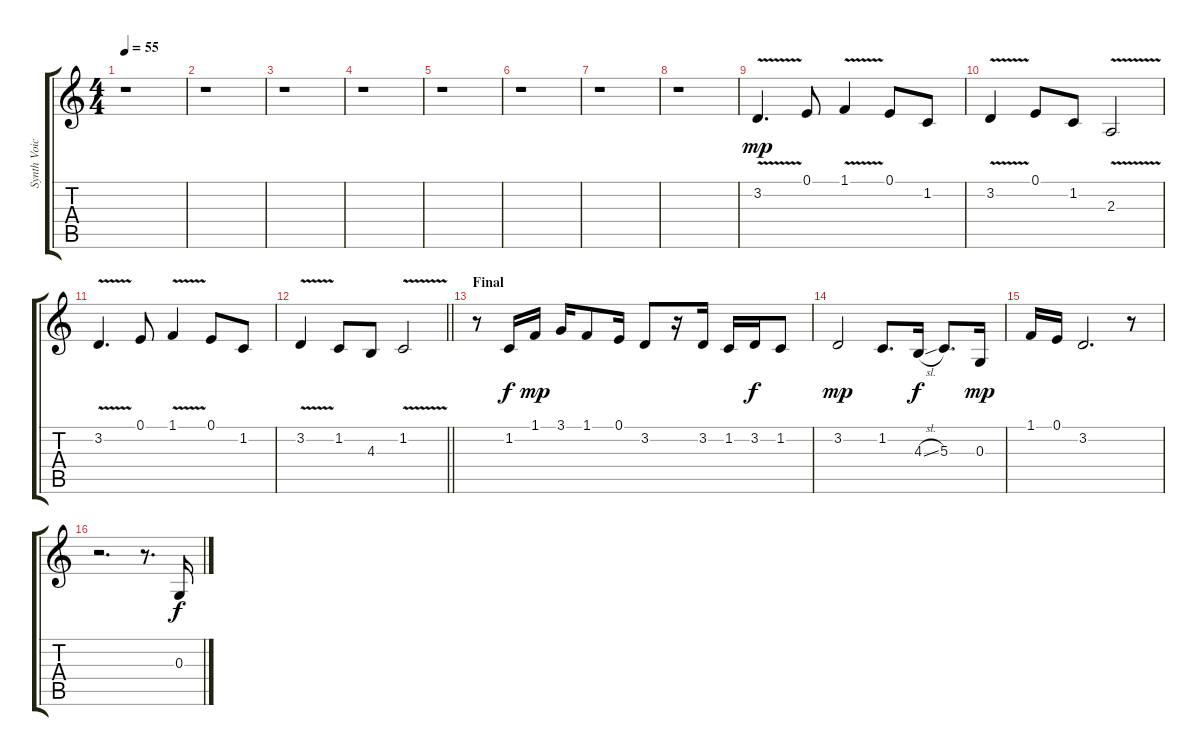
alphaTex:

\track ("Synth Voice" "Synth Voic") {instrument tenorsax}
\staff {score tabs}
\tuning (E4 B3 G3 D3 A2 E2) {hide}
\ts (4 4)
\tempo 55
\clef g2
\ks c
r.1{dy mp} |
r.1 |
r.1 |
r.1 |
r.1 |
r.1 |
r.1 |
r.1 |
3.2{v}.4{d volume 12 instrument fx7echoes} 0.1.8{volume 10} 1.1{v}.4 0.1.8 1.2.8 |
3.2{v}.4 0.1.8 1.2.8 2.3{v}.2{volume 10} |
3.2{v}.4{d volume 10} 0.1.8{volume 10} 1.1{v}.4 0.1.8 1.2.8 |
\barLineRight lightlight
3.2{v}.4 1.2.8 4.3.8 1.2{v}.2{volume 10} |
\section ("" "Final")
r.8{volume 13 instrument tenorsax} 1.2.16{dy f} 1.1.16{dy mp} 3.1.16 1.1.8{volume 11} 0.1.16 3.2.8 r.16 3.2.16 1.2.16 3.2.16{dy f} 1.2.8 |
3.2.2{dy mp volume 10} 1.2.8{d volume 10} 4.3{sl}.16{dy f volume 16} 5.3.8{d} 0.3.16{dy mp volume 11} |
1.1.16 0.1.16 3.2.2{d volume 14} r.8 |
r.2{d} r.8{d} 0.3.16{dy f}
